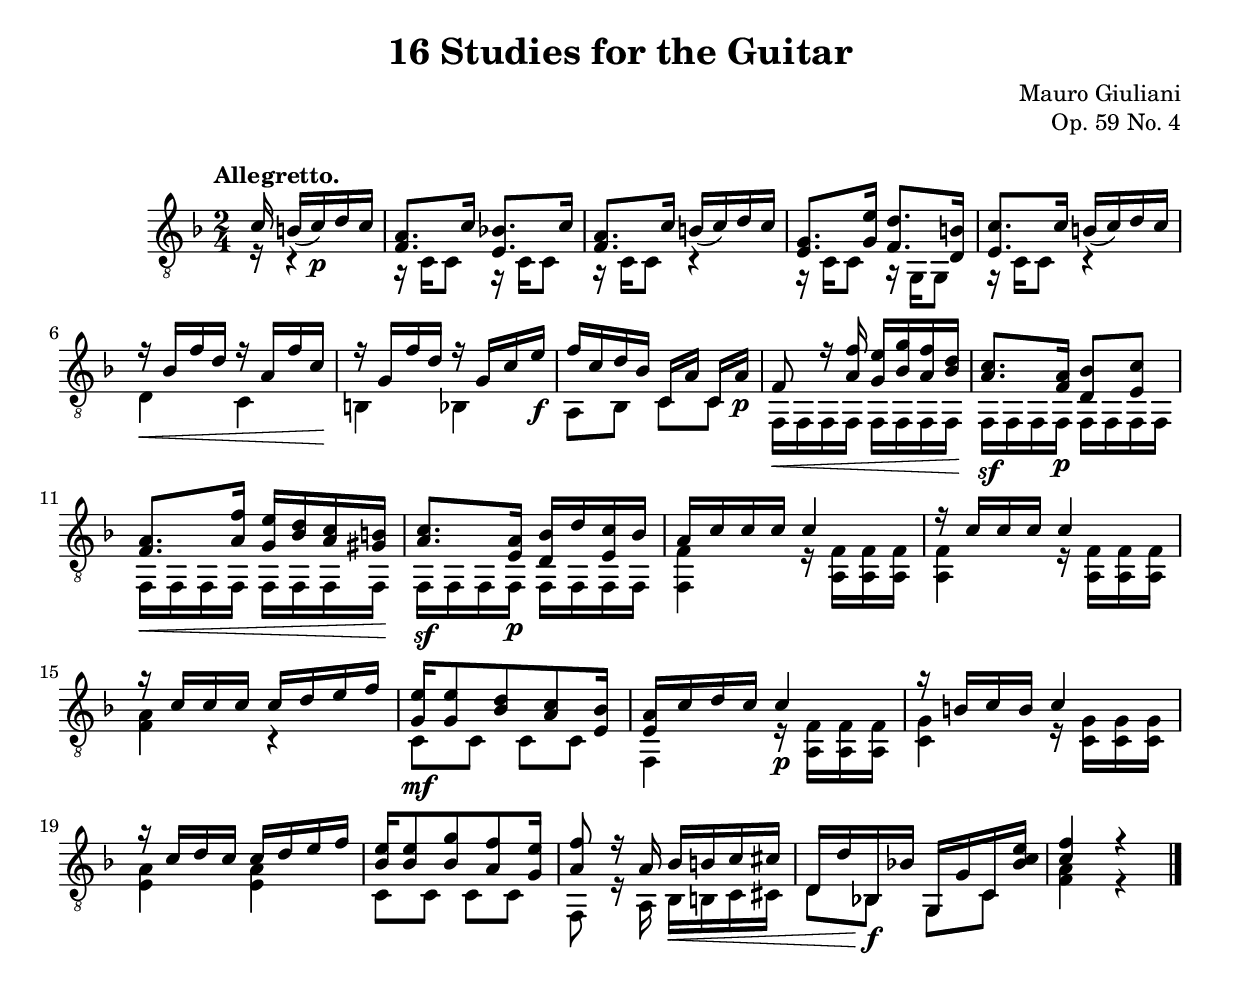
\version "2.19.0"

\header {
  title = "16 Studies for the Guitar"
  composer = "Mauro Giuliani"
  opus = "Op. 59 No. 4"
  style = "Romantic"
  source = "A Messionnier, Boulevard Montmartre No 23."
  % Statens musikbibliotek - The Music Library of Sweden
  % Boije 142
  date = "1822"
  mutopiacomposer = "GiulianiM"
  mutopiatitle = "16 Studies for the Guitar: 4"
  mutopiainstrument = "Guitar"
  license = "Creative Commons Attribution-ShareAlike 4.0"
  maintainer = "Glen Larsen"
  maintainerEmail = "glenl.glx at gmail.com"
}

\paper {
  % add space between composer/opus markup and first staff
  markup-system-spacing #'padding = #3
  % add a little space between composer and opus
  markup-markup-spacing #'padding = #1.2
  top-margin = #8
  bottom-margin = #10
}

mbreak = { } % { \break }
global = {
  \time 2/4 \key f \major
}

upperVoice = \relative c' {
  \voiceOne
  \slurDown
  \set Timing.measureLength = #(ly:make-moment 5/16)
  c16 b16[( c\p) d c] |
  \set Timing.measureLength = #(ly:make-moment 2/4)
  <a f>8. c16 <bes! e,>8. c16 |
  <a f>8. c16 b( c) d c |
  <g e>8. <e' g,>16 <d f,>8. <b d,>16 |
  \mbreak

  <c e,>8. c16 b( c) d c |
  r16\< bes f' d r a f' c\! |
  r16 g f' d r g, c e\f |
  f16 c d bes c, a' c,[ a'\p] |
  f8\< r16 <f' a,> <e g,>16[ <g bes,> <f a,> <d bes>16 ]\! |
  \mbreak

  <c a>8.\sf <a f>16\p <bes d,>8 <c e,> |
  <a f>8.\< <f' a,>16 <e g,>16 <d bes> <c a> <b gis>\! |
  <c a>8.\sf <a e>16\p <bes d,>16 d <c e,> bes |
  a16 c c c c4 |
  r16 c c c c4 |
  \mbreak

  r16 c c c c d e f |
  <e g,>16\mf q8 <d bes> <c a> <bes e,>16 |
  <a e>16 c d c c4\p |
  r16 b16 c b c4 |
  r16 c d c c d e f |
  \mbreak

  <e bes>16 q8 <g bes,> <f a,> <e g,>16 |
  <f a,>8 r16 a, bes\< b c cis |
  d,16 d' bes,!\f bes'! g, g' c, <e' c bes> |
  <f c>4 r

  \bar "|."
}

lowerVoice = \relative c {
  \voiceTwo
  \set Timing.measureLength = #(ly:make-moment 5/16)
  r16 r4 |
  \set Timing.measureLength = #(ly:make-moment 2/4)
  r16 c c8 r16 c c8 |
  r16 c c8 r4 |
  r16 c c8 r16 g g8 |

  r16 c c8 r4 |
  d4 c |
  b4 bes |
  a8 bes c c |
  f,16 f f f f f f f |

  \repeat unfold 3 { f16 f f f f f f f | }
  <f' f,>4 r16 <f a,> q q |
  q4 r16 q q q |

  <a f>4 r |
  c,8 c c c |
  f,4 r16 <f' a,> q q |
  <g c,>4 r16 q q q |
  <a e>4 q |

  c,8 c c c |
  f,8 r16 a bes b c cis |
  d8 bes! g c |
  <a' f>4 r |
}


\score {
  <<
    \new Staff = "Guitar" \with {
      midiInstrument = #"acoustic guitar (nylon)"
    } <<
      \global
      \clef "treble_8"
      \tempo "Allegretto."

      \context Voice = "upperVoice" \upperVoice
      \context Voice = "lowerVoice" \lowerVoice
    >>
%{
    % tabs are not completely developed
    \new TabStaff = "Guitar tabs" \with {
      restrainOpenStrings = ##t
    } <<
      \clef "moderntab"
      \global
      \context TabVoice = "upperVoice" \upperVoice
      \context TabVoice = "lowerVoice" \lowerVoice
    >>
%}
  >>
  \layout {}
  \midi {
    \tempo 4 = 80
  }
}
